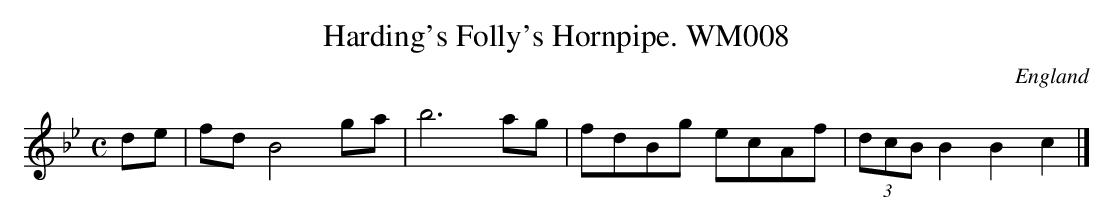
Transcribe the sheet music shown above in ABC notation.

X:1
T:Harding's Folly's Hornpipe. WM008
M:C
L:1/8
O:England
K:CDor
de|fdB4ga|b6ag|fdBg ecAf|(3dcBB2B2c2|]
